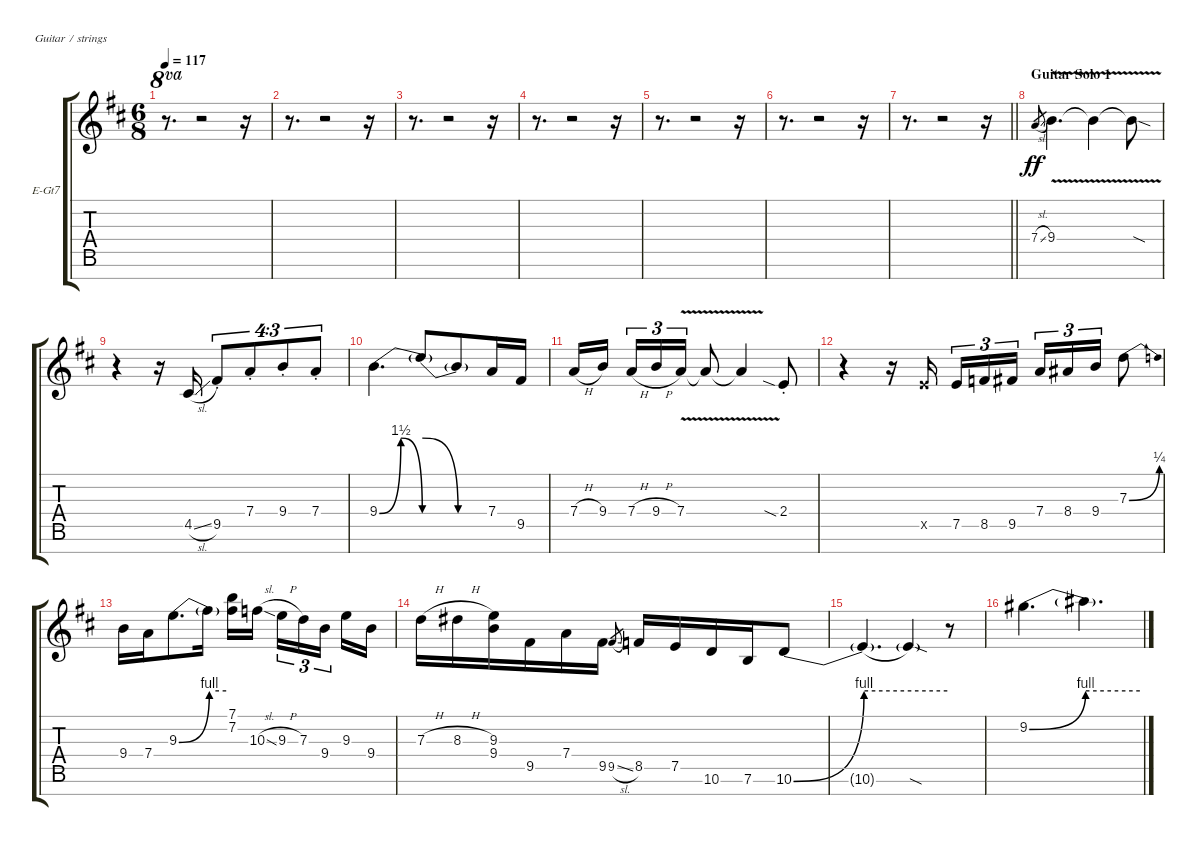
\bracketExtendMode groupsimilarinstruments
\firstSystemTrackNameOrientation horizontal
\otherSystemsTrackNameOrientation horizontal
\track ("Lead Guitar 1" "E-Gt7") {instrument overdrivenguitar}
\staff {score tabs}
\tuning (E4 B3 G3 D3 A2 E2 B1)
\ts (6 8)
\tempo 117
\clef g2
\ks d
r.8{d ot 8va dy ff} r.2 r.16 |
r.8{d} r.2 r.16 |
r.8{d} r.2 r.16 |
r.8{d} r.2 r.16 |
r.8{d} r.2 r.16 |
r.8{d} r.2 r.16 |
\barLineRight lightlight
r.8{d} r.2 r.16 |
\section ("" "Guitar Solo 1")
7.4{sl}.8{gr} 9.4{v}.4{d} 9.4{v t}.4 9.4{v sod t}.8 |
r.4 r.16 4.5{sl}.16 9.5{st}.8{tu (4 3)} 7.4{st}.8{tu (4 3)} 9.4{st}.8{tu (4 3)} 7.4{st}.8{tu (4 3)} |
9.4{be (bendrelease 0 0 10.2 6 20.4 6 34.199999999999996 0)}.4{d} 9.4{be (release 0 6 60 0) t}.8 9.4{be (hold 0 0 60 0) t}.8 7.4.16 9.5.16 |
7.4{h}.16 9.4.16 7.4{h}.16{tu (3 2)} 9.4{h}.16{tu (3 2)} 7.4{v}.16{tu (3 2)} 7.4{v t}.8 7.4{v t}.4 2.4{sia st}.8 |
r.4 r.16 7.5{x}.16 7.5.16{tu (3 2)} 8.5.16{tu (3 2)} 9.5.16{tu (3 2)} 7.4.16{tu (3 2)} 8.4.16{tu (3 2)} 9.4.16{tu (3 2)} 7.3{be (bend 0 0 14.399999999999999 1)}.8 |
9.4.16 7.4.16 9.3{be (bend 0 0 15 4)}.8{d} 9.3{be (hold 0 4 60 4) t}.16 (7.1 7.2).16 10.3{sl}.16 9.3{h}.16{tu (3 2)} 7.3.16{tu (3 2)} 9.4.16{tu (3 2)} 9.3.16 9.4.16 |
7.3{h}.16 8.3{h}.16 (9.3 9.4).16 9.5.16 7.4.16 9.5.16 9.5{sl}.8{gr} 8.5.16 7.5.16 10.6.16 7.6.16 10.6{be (bend 0 0 15 4)}.8 |
10.6{be (hold 0 4 60 4) t}.4{d} 10.6{sod t}.4 r.8 |
9.2{be (bend 0 0 15 4)}.4{d} 9.2{be (hold 0 4 60 4) t}.4{d}
